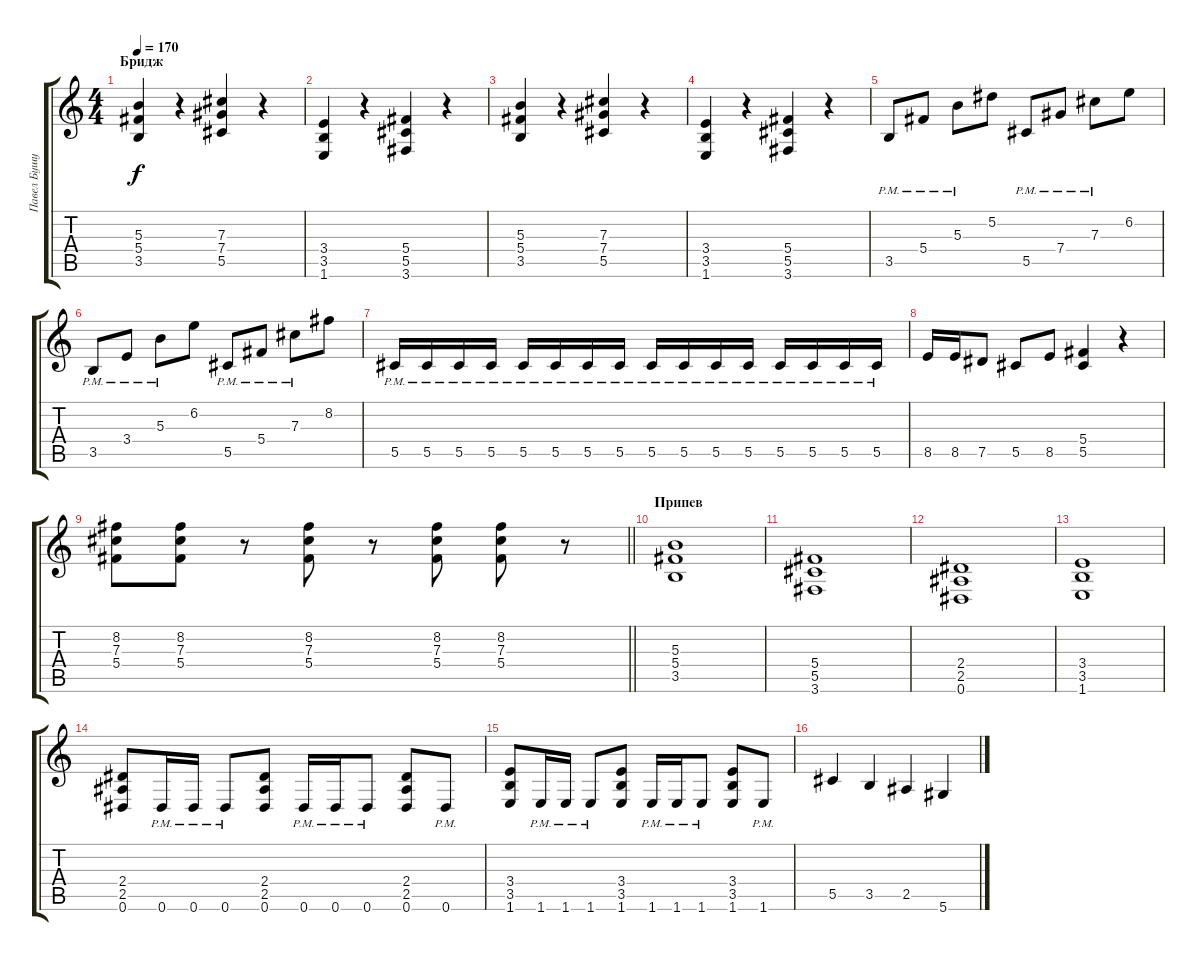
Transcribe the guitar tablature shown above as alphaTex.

\track ("Павел Бушуев" "Павел Бушу") {instrument distortionguitar}
\staff {score tabs}
\tuning (Eb4 Bb3 Gb3 Db3 Ab2 Eb2) {hide}
\ts (4 4)
\section ("" "Бридж")
\tempo 170
\clef g2
\ks c
(5.3 5.4 3.5).4{dy f} r.4 (7.3 7.4 5.5).4 r.4 |
(3.4 3.5 1.6).4 r.4 (5.4 5.5 3.6).4 r.4 |
(5.3 5.4 3.5).4 r.4 (7.3 7.4 5.5).4 r.4 |
(3.4 3.5 1.6).4 r.4 (5.4 5.5 3.6).4 r.4 |
3.5{pm}.8 5.4{pm}.8 5.3{pm}.8 5.2.8 5.5{pm}.8 7.4{pm}.8 7.3{pm}.8 6.2.8 |
3.5{pm}.8 3.4{pm}.8 5.3{pm}.8 6.2.8 5.5{pm}.8 5.4{pm}.8 7.3{pm}.8 8.2.8 |
5.5{pm}.16 5.5{pm}.16 5.5{pm}.16 5.5{pm}.16 5.5{pm}.16 5.5{pm}.16 5.5{pm}.16 5.5{pm}.16 5.5{pm}.16 5.5{pm}.16 5.5{pm}.16 5.5{pm}.16 5.5{pm}.16 5.5{pm}.16 5.5{pm}.16 5.5{pm}.16 |
8.5.16 8.5.16 7.5.8 5.5.8 8.5.8 (5.4 5.5).4 r.4 |
\barLineRight lightlight
(8.2 7.3 5.4).8 (8.2 7.3 5.4).8 r.8 (8.2 7.3 5.4).8 r.8 (8.2 7.3 5.4).8 (8.2 7.3 5.4).8 r.8 |
\section ("" "Припев")
(5.3 5.4 3.5).1 |
(5.4 5.5 3.6).1 |
(2.4 2.5 0.6).1 |
(3.4 3.5 1.6).1 |
(2.4 2.5 0.6).8 0.6{pm}.16 0.6{pm}.16 0.6{pm}.8 (2.4 2.5 0.6).8 0.6{pm}.16 0.6{pm}.16 0.6{pm}.8 (2.4 2.5 0.6).8 0.6{pm}.8 |
(3.4 3.5 1.6).8 1.6{pm}.16 1.6{pm}.16 1.6{pm}.8 (3.4 3.5 1.6).8 1.6{pm}.16 1.6{pm}.16 1.6{pm}.8 (3.4 3.5 1.6).8 1.6{pm}.8 |
5.5.4 3.5.4 2.5.4 5.6.4
